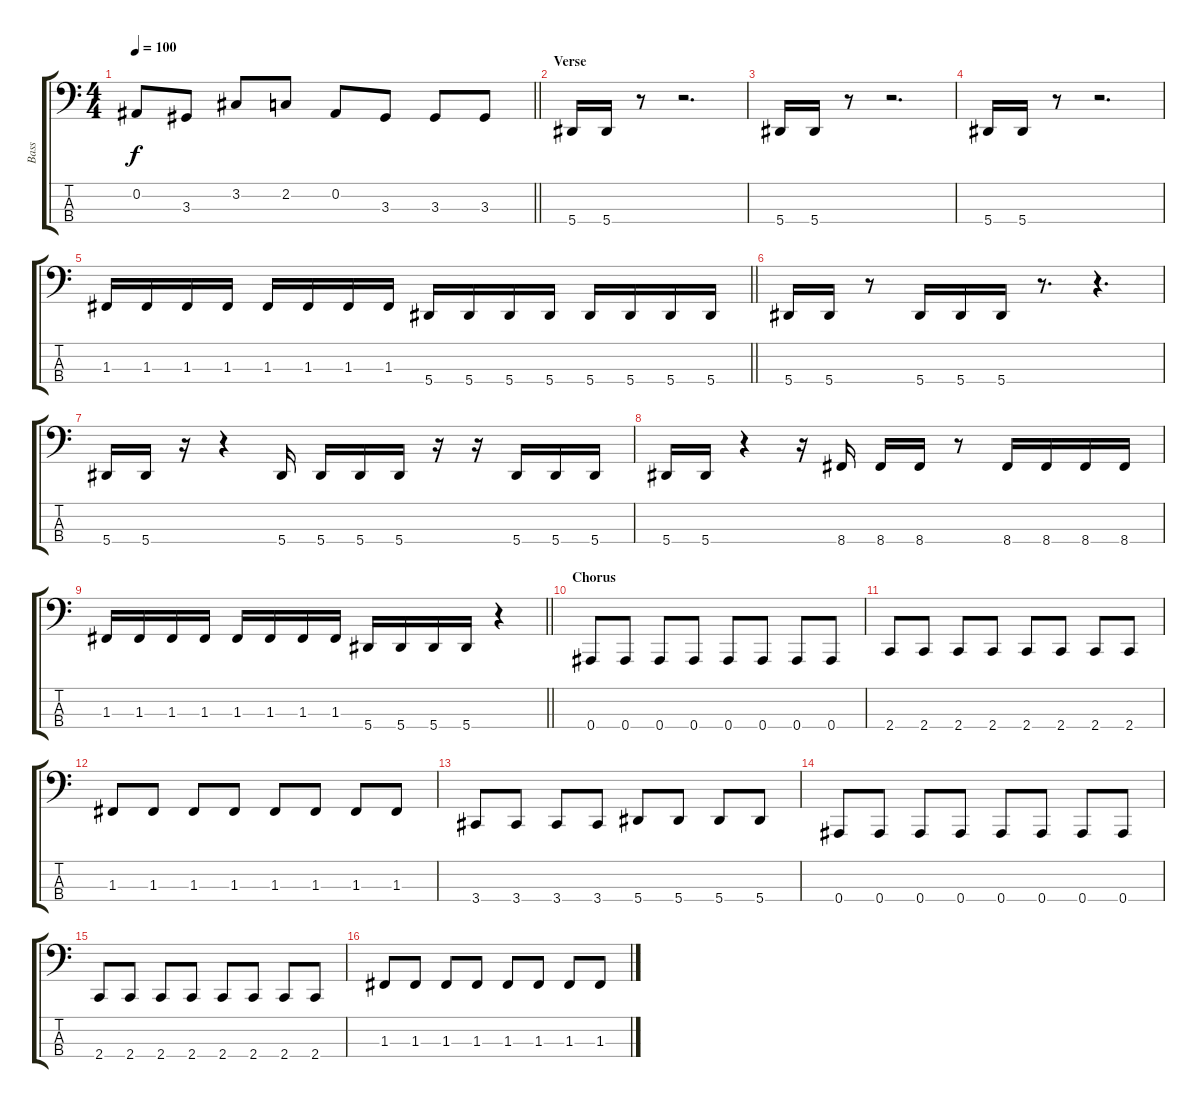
\track ("Bass" "Bass") {instrument electricbassfinger}
\staff {score tabs}
\tuning (Eb2 Bb1 F1 Bb0) {hide}
\ts (4 4)
\tempo 100
\clef f4
\barLineRight lightlight
\ks c
0.2.8{dy f} 3.3.8 3.2.8 2.2.8 0.2.8 3.3.8 3.3.8 3.3.8 |
\section ("" "Verse")
5.4.16 5.4.16 r.8 r.2{d} |
5.4.16 5.4.16 r.8 r.2{d} |
5.4.16 5.4.16 r.8 r.2{d} |
\barLineRight lightlight
1.3.16 1.3.16 1.3.16 1.3.16 1.3.16 1.3.16 1.3.16 1.3.16 5.4.16 5.4.16 5.4.16 5.4.16 5.4.16 5.4.16 5.4.16 5.4.16 |
5.4.16 5.4.16 r.8 5.4.16 5.4.16 5.4.16 r.8{d} r.4{d} |
5.4.16 5.4.16 r.16 r.4 5.4.16 5.4.16 5.4.16 5.4.16 r.16 r.16 5.4.16 5.4.16 5.4.16 |
5.4.16 5.4.16 r.4 r.16 8.4.16 8.4.16 8.4.16 r.8 8.4.16 8.4.16 8.4.16 8.4.16 |
\barLineRight lightlight
1.3.16 1.3.16 1.3.16 1.3.16 1.3.16 1.3.16 1.3.16 1.3.16 5.4.16 5.4.16 5.4.16 5.4.16 r.4 |
\section ("" "Chorus")
0.4.8 0.4.8 0.4.8 0.4.8 0.4.8 0.4.8 0.4.8 0.4.8 |
2.4.8 2.4.8 2.4.8 2.4.8 2.4.8 2.4.8 2.4.8 2.4.8 |
1.3.8 1.3.8 1.3.8 1.3.8 1.3.8 1.3.8 1.3.8 1.3.8 |
3.4.8 3.4.8 3.4.8 3.4.8 5.4.8 5.4.8 5.4.8 5.4.8 |
0.4.8 0.4.8 0.4.8 0.4.8 0.4.8 0.4.8 0.4.8 0.4.8 |
2.4.8 2.4.8 2.4.8 2.4.8 2.4.8 2.4.8 2.4.8 2.4.8 |
1.3.8 1.3.8 1.3.8 1.3.8 1.3.8 1.3.8 1.3.8 1.3.8
